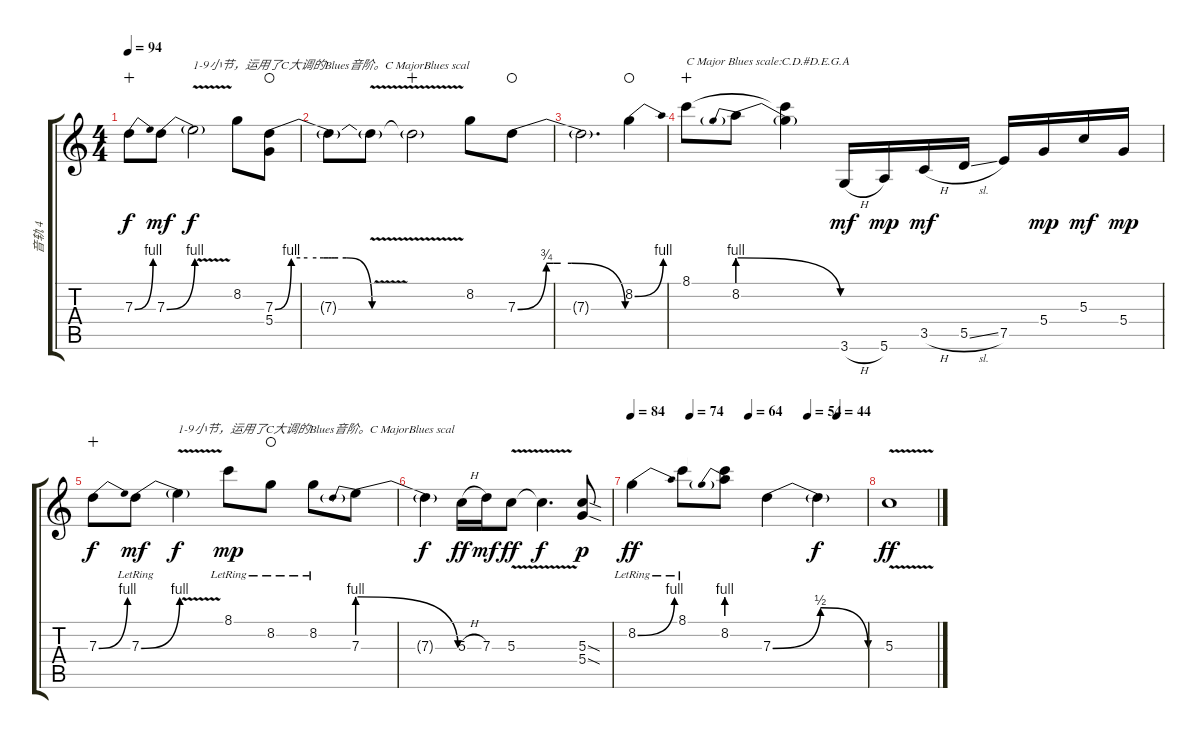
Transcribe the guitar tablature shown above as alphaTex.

\track ("音轨 4" "音轨 4") {instrument overdrivenguitar}
\staff {score tabs}
\tuning (E4 B3 G3 D3 A2 E2) {hide}
\ts (4 4)
\tempo 94
\clef g2
\ks c
7.3{be (bend 0 0 60 4)}.8{dy f wahc} 7.3{be (bend 0 0 60 4)}.8{dy mf} 7.3{v t}.2{txt "1-9小节，运用了C大调的Blues音阶。C MajorBlues scal" dy f} 8.2.8 (7.3{be (custom 0 0 10 4 20 4 30 4 33 4 35 4 37 4 39 4 44 4 60 0)} 5.4{t}).8{waho} |
7.3{t}.8 7.3{v t}.8 7.3{t}.2{wahc} 8.2.8 7.3{be (custom 0 0 16 3 20 3 24 3 30 3 60 0)}.8{waho} |
7.3{t}.2{d} 8.2{be (bend 0 0 60 4)}.4{waho} |
8.1.8{txt "C Major Blues scale:C.D.#D.E.G.A" wahc} 8.2{be (prebendrelease 0 4 60 0)}.8 (8.1{t} 8.2{t}).4 3.6{h}.16{dy mf} 5.6.16{dy mp} 3.5{h}.16{dy mf} 5.5{sl}.16 7.5.16 5.4.16{dy mp} 5.3.16{dy mf} 5.4.16{dy mp} |
7.3{be (bend 0 0 60 4)}.8{dy f wahc} 7.3{be (bend 0 0 60 4) lr}.8{dy mf} 7.3{v t}.4{txt "1-9小节，运用了C大调的Blues音阶。C MajorBlues scal" dy f} 8.1{lr}.8{dy mp} 8.2{lr}.8{waho} 8.2{lr}.8 7.3{be (prebendrelease 0 4 60 0)}.8 |
7.3{t}.4{dy f} 5.3{h}.16{dy ff} 7.3.16{dy mf} 5.3{v}.8{dy ff} 5.3{t}.4{d dy f} (5.3{sod} 5.4{sod}).8{dy p} |
\tempo 84
\tempo (74 0.25)
\tempo (64 0.5)
\tempo (54 0.75)
\tempo (44 0.875)
8.2{be (bend 0 0 60 4) lr}.4{dy ff} 8.1{lr}.8 (8.1{t} 8.2{be (prebend 0 4 60 4)}).8 7.3{be (bendrelease 0 0 30 2 30 2 60 0)}.4 7.3{t}.4{dy f} |
5.3{v}.1{dy ff}
